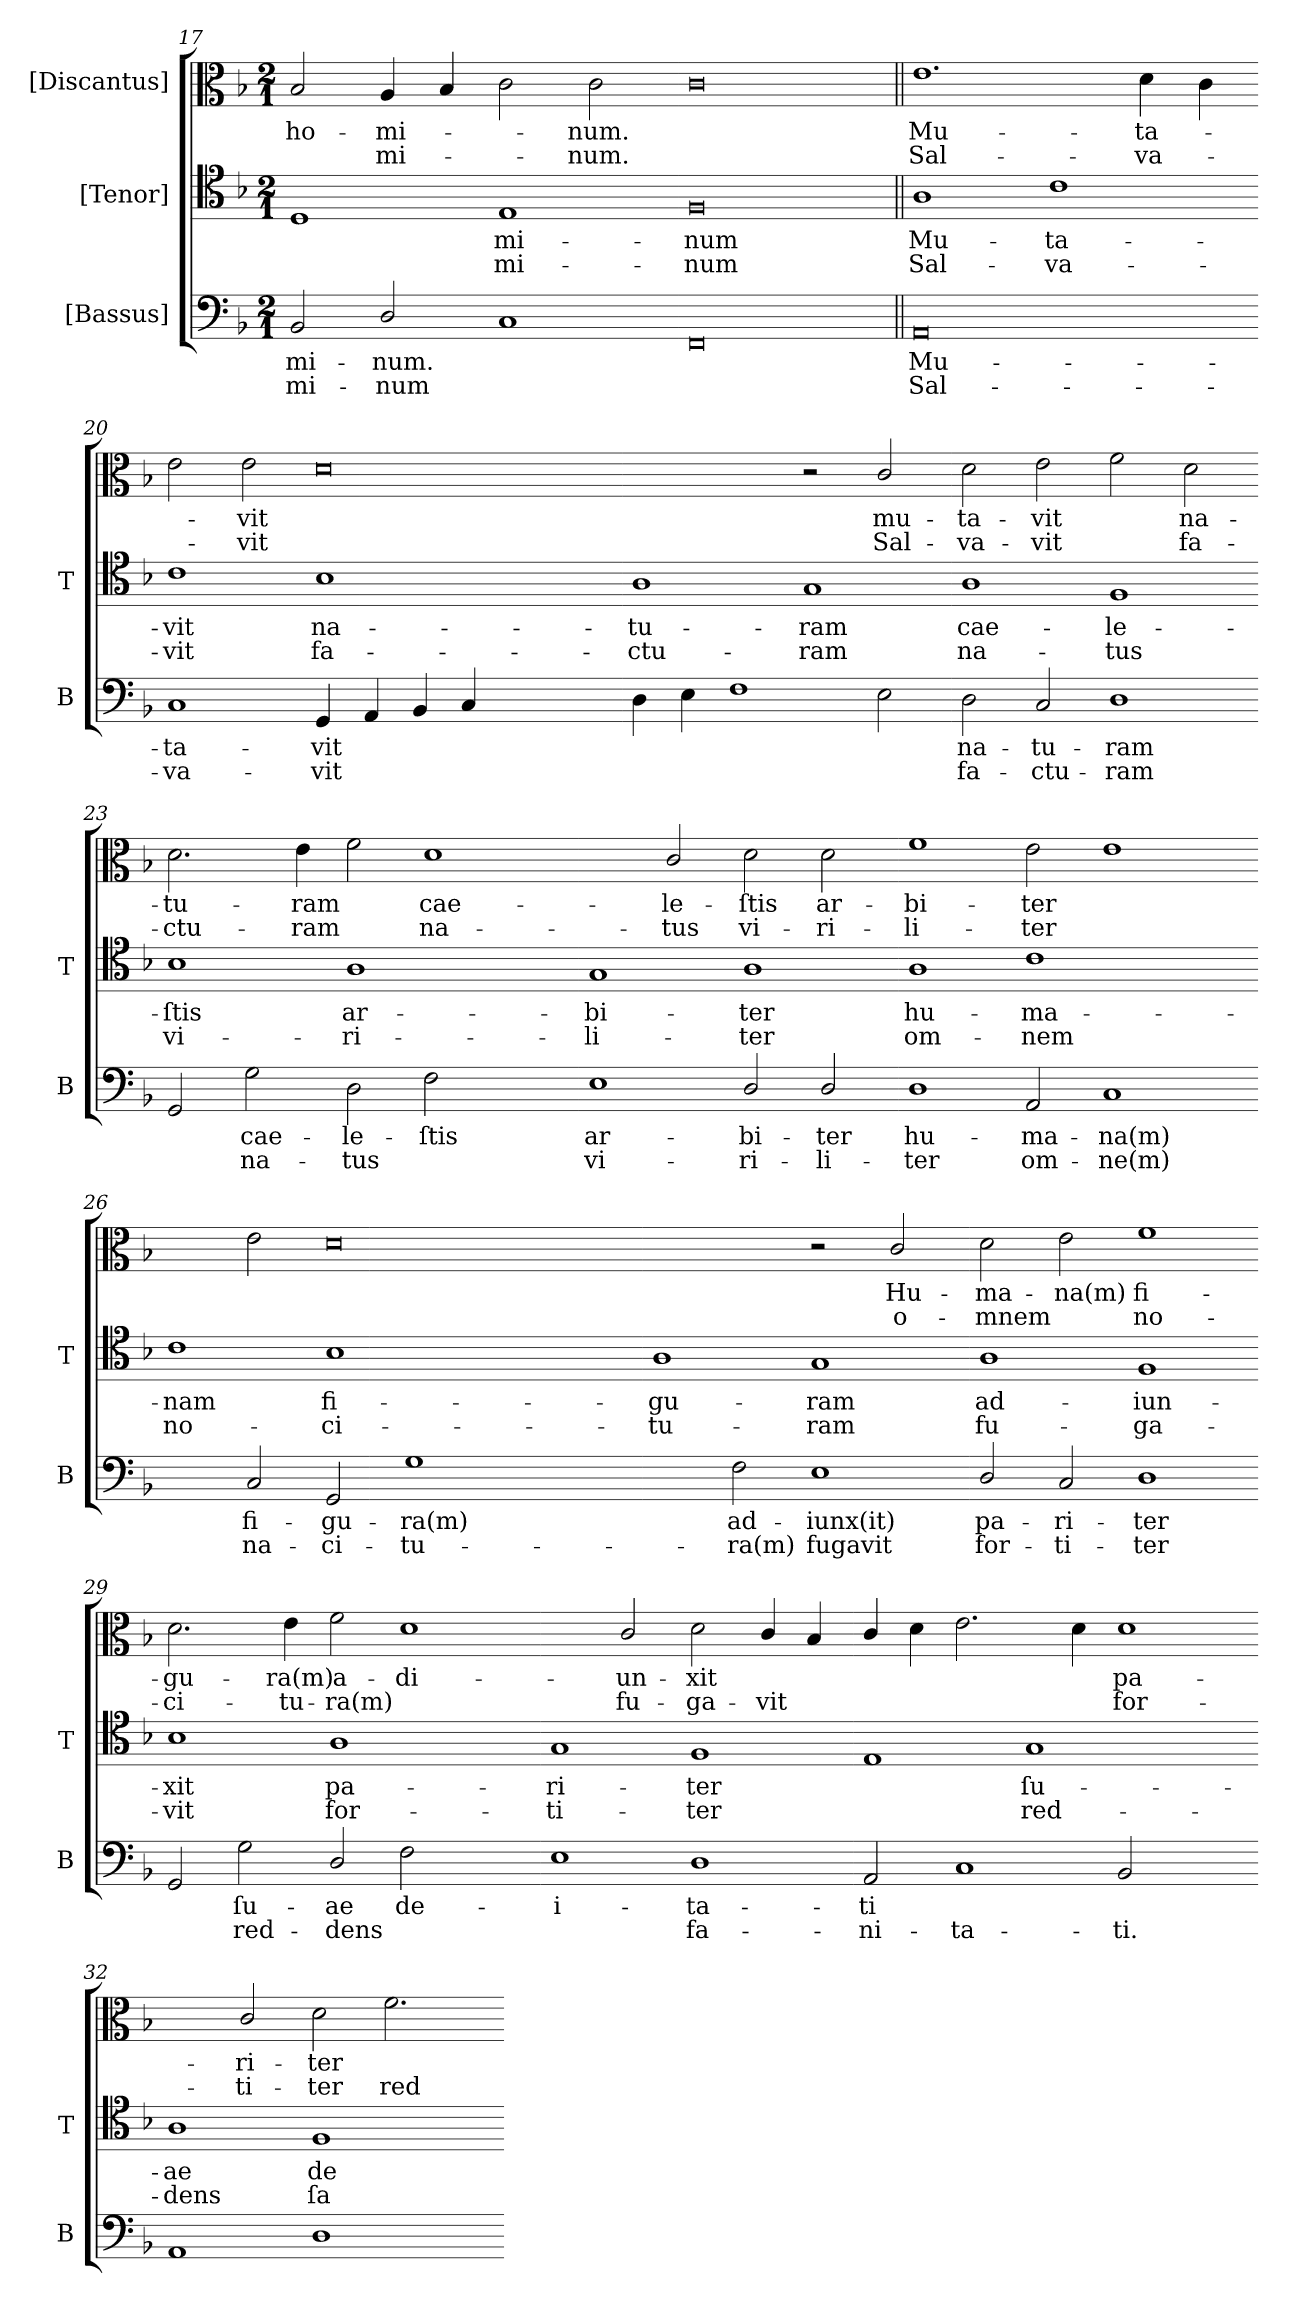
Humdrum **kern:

**kern	**text	**text	**kern	**text	**text	**kern	**text	**text
*part3	*part3	*part3	*part2	*part2	*part2	*part1	*part1	*part1
*staff3	*staff3	*staff3	*staff2	*staff2	*staff2	*staff1	*staff1	*staff1
*I"[Bassus]	*	*	*I"[Tenor]	*	*	*I"[Discantus]	*	*
*I'B	*	*	*I'T	*	*	*	*	*
*clefF4	*	*	*clefC4	*	*	*clefC3	*	*
*k[b-]	*	*	*k[b-]	*	*	*k[b-]	*	*
*F:	*	*	*F:	*	*	*F:	*	*
*M2/1	*	*	*M2/1	*	*	*M2/1	*	*
=17	=17	=17	=17	=17	=17	=17	=17	=17
2BB-/	-mi-	-mi-	1D	.	.	2B-/	ho-	.
2D/	-num.	-num	.	.	.	4A/	-mi-	-mi-
.	.	.	.	.	.	4B-/	.	.
1C	.	.	1E	-mi-	-mi-	2c\	.	.
.	.	.	.	.	.	2c\	-num.	-num.
=18-	=18-	=18-	=18-	=18-	=18-	=18-	=18-	=18-
0FF	.	.	0F	-num	-num	0c	.	.
=19||	=19||	=19||	=19||	=19||	=19||	=19||	=19||	=19||
0AA	Mu-	Sal-	1A	Mu-	Sal-	1.e	Mu-	Sal-
.	.	.	1c	-ta-	-va-	.	.	.
.	.	.	.	.	.	4d\	-ta-	-va-
.	.	.	.	.	.	4c\	.	.
=20-	=20-	=20-	=20-	=20-	=20-	=20-	=20-	=20-
1C	-ta-	-va-	1c	-vit	-vit	2e\	.	.
.	.	.	.	.	.	2e\	-vit	-vit
4GG/	-vit	-vit	1B-	na-	fa-	0d	.	.
4AA/	.	.	.	.	.	.	.	.
4BB-/	.	.	.	.	.	.	.	.
4C/	.	.	.	.	.	.	.	.
1ryy	.	.	1ryy	.	.	.	.	.
=21-	=21-	=21-	=21-	=21-	=21-	=21-	=21-	=21-
4D\	.	.	1A	-tu-	-ctu-	1ryy	.	.
4E\	.	.	.	.	.	.	.	.
1F	.	.	.	.	.	.	.	.
.	.	.	1G	-ram	-ram	2r	.	.
2E\	.	.	.	.	.	2c/	mu-	Sal-
=22-	=22-	=22-	=22-	=22-	=22-	=22-	=22-	=22-
2D\	na-	fa-	1A	cae-	na-	2d\	-ta-	-va-
2C/	-tu-	-ctu-	.	.	.	2e\	-vit	-vit
1D	-ram	-ram	1F	-le-	-tus	2f\	.	.
.	.	.	.	.	.	2d\	na-	fa-
=23-	=23-	=23-	=23-	=23-	=23-	=23-	=23-	=23-
2GG/	.	.	1B-	-ſtis	vi-	2.d\	-tu-	-ctu-
2G\	cae-	na-	.	.	.	.	.	.
.	.	.	.	.	.	4e\	-ram	-ram
2D\	-le-	-tus	1A	ar-	-ri-	2f\	.	.
2F\	-ſtis	.	.	.	.	1d\	cae-	na-
2ryy	.	.	2ryy	.	.	.	.	.
=24-	=24-	=24-	=24-	=24-	=24-	=24-	=24-	=24-
1E	ar-	vi-	1G	-bi-	-li-	2ryy	.	.
.	.	.	.	.	.	2c/	-le-	-tus
2D/	-bi-	-ri-	1A	-ter	-ter	2d\	-ſtis	vi-
2D/	-ter	-li-	.	.	.	2d\	ar-	-ri-
=25-	=25-	=25-	=25-	=25-	=25-	=25-	=25-	=25-
1D	hu-	-ter	1A	hu-	om-	1f	-bi-	-li-
2AA/	-ma-	om-	1c	-ma-	-nem	2e\	-ter	-ter
1C/	-na(m)	-ne(m)	.	.	.	1e\	.	.
.	.	.	2ryy	.	.	.	.	.
=26-	=26-	=26-	=26-	=26-	=26-	=26-	=26-	=26-
2ryy	.	.	1c	-nam	no-	2ryy	.	.
2C/	fi-	na-	.	.	.	2e\	.	.
2GG/	-gu-	-ci-	1B-	fi-	-ci-	0d	.	.
1G\	-ra(m)	-tu-	.	.	.	.	.	.
.	.	.	1ryy	.	.	.	.	.
2ryy	.	.	.	.	.	.	.	.
=27-	=27-	=27-	=27-	=27-	=27-	=27-	=27-	=27-
2ryy	.	.	1A	-gu-	-tu-	1ryy	.	.
2F\	ad-	-ra(m)	.	.	.	.	.	.
1E	-iunx(it)	fugavit	1G	-ram	-ram	2r	.	.
.	.	.	.	.	.	2c/	Hu-	o-
=28-	=28-	=28-	=28-	=28-	=28-	=28-	=28-	=28-
2D/	pa-	for-	1A	ad-	fu-	2d\	-ma-	-mnem
2C/	-ri-	-ti-	.	.	.	2e\	-na(m)	.
1D	-ter	-ter	1F	-iun-	-ga-	1f	fi-	no-
=29-	=29-	=29-	=29-	=29-	=29-	=29-	=29-	=29-
2GG/	.	.	1B-	-xit	-vit	2.d\	-gu-	-ci-
2G\	ſu-	red-	.	.	.	.	.	.
.	.	.	.	.	.	4e\	-ra(m)	-tu-
2D/	-ae	-dens	1A	pa-	for-	2f\	a-	-ra(m)
2F\	de-	.	.	.	.	1d\	-di-	.
2ryy	.	.	2ryy	.	.	.	.	.
=30-	=30-	=30-	=30-	=30-	=30-	=30-	=30-	=30-
1E	-i-	.	1G	-ri-	-ti-	2ryy	.	.
.	.	.	.	.	.	2c/	-un-	fu-
1D	-ta-	fa-	1F	-ter	-ter	2d\	-xit	-ga-
.	.	.	.	.	.	4c/	.	-vit
.	.	.	.	.	.	4B-/	.	.
=31-	=31-	=31-	=31-	=31-	=31-	=31-	=31-	=31-
2AA/	-ti	-ni-	1E	.	.	4c/	.	.
.	.	.	.	.	.	4d\	.	.
1C	.	-ta-	.	.	.	2.e\	.	.
.	.	.	1G	ſu-	red-	.	.	.
.	.	.	.	.	.	4d\	.	.
2BB-/	.	-ti.	.	.	.	1d\	pa-	for-
2ryy	.	.	2ryy	.	.	.	.	.
=32-	=32-	=32-	=32-	=32-	=32-	=32-	=32-	=32-
1AA	.	.	1A	-ae	-dens	2ryy	.	.
.	.	.	.	.	.	2c/	-ri-	-ti-
1D	.	.	1F	de-	ſa-	2d\	-ter	-ter
.	.	.	.	.	.	2.f\	.	red-
4ryy	.	.	4ryy	.	.	.	.	.
=-	=-	=-	=-	=-	=-	=-	=-	=-
*-	*-	*-	*-	*-	*-	*-	*-	*-
